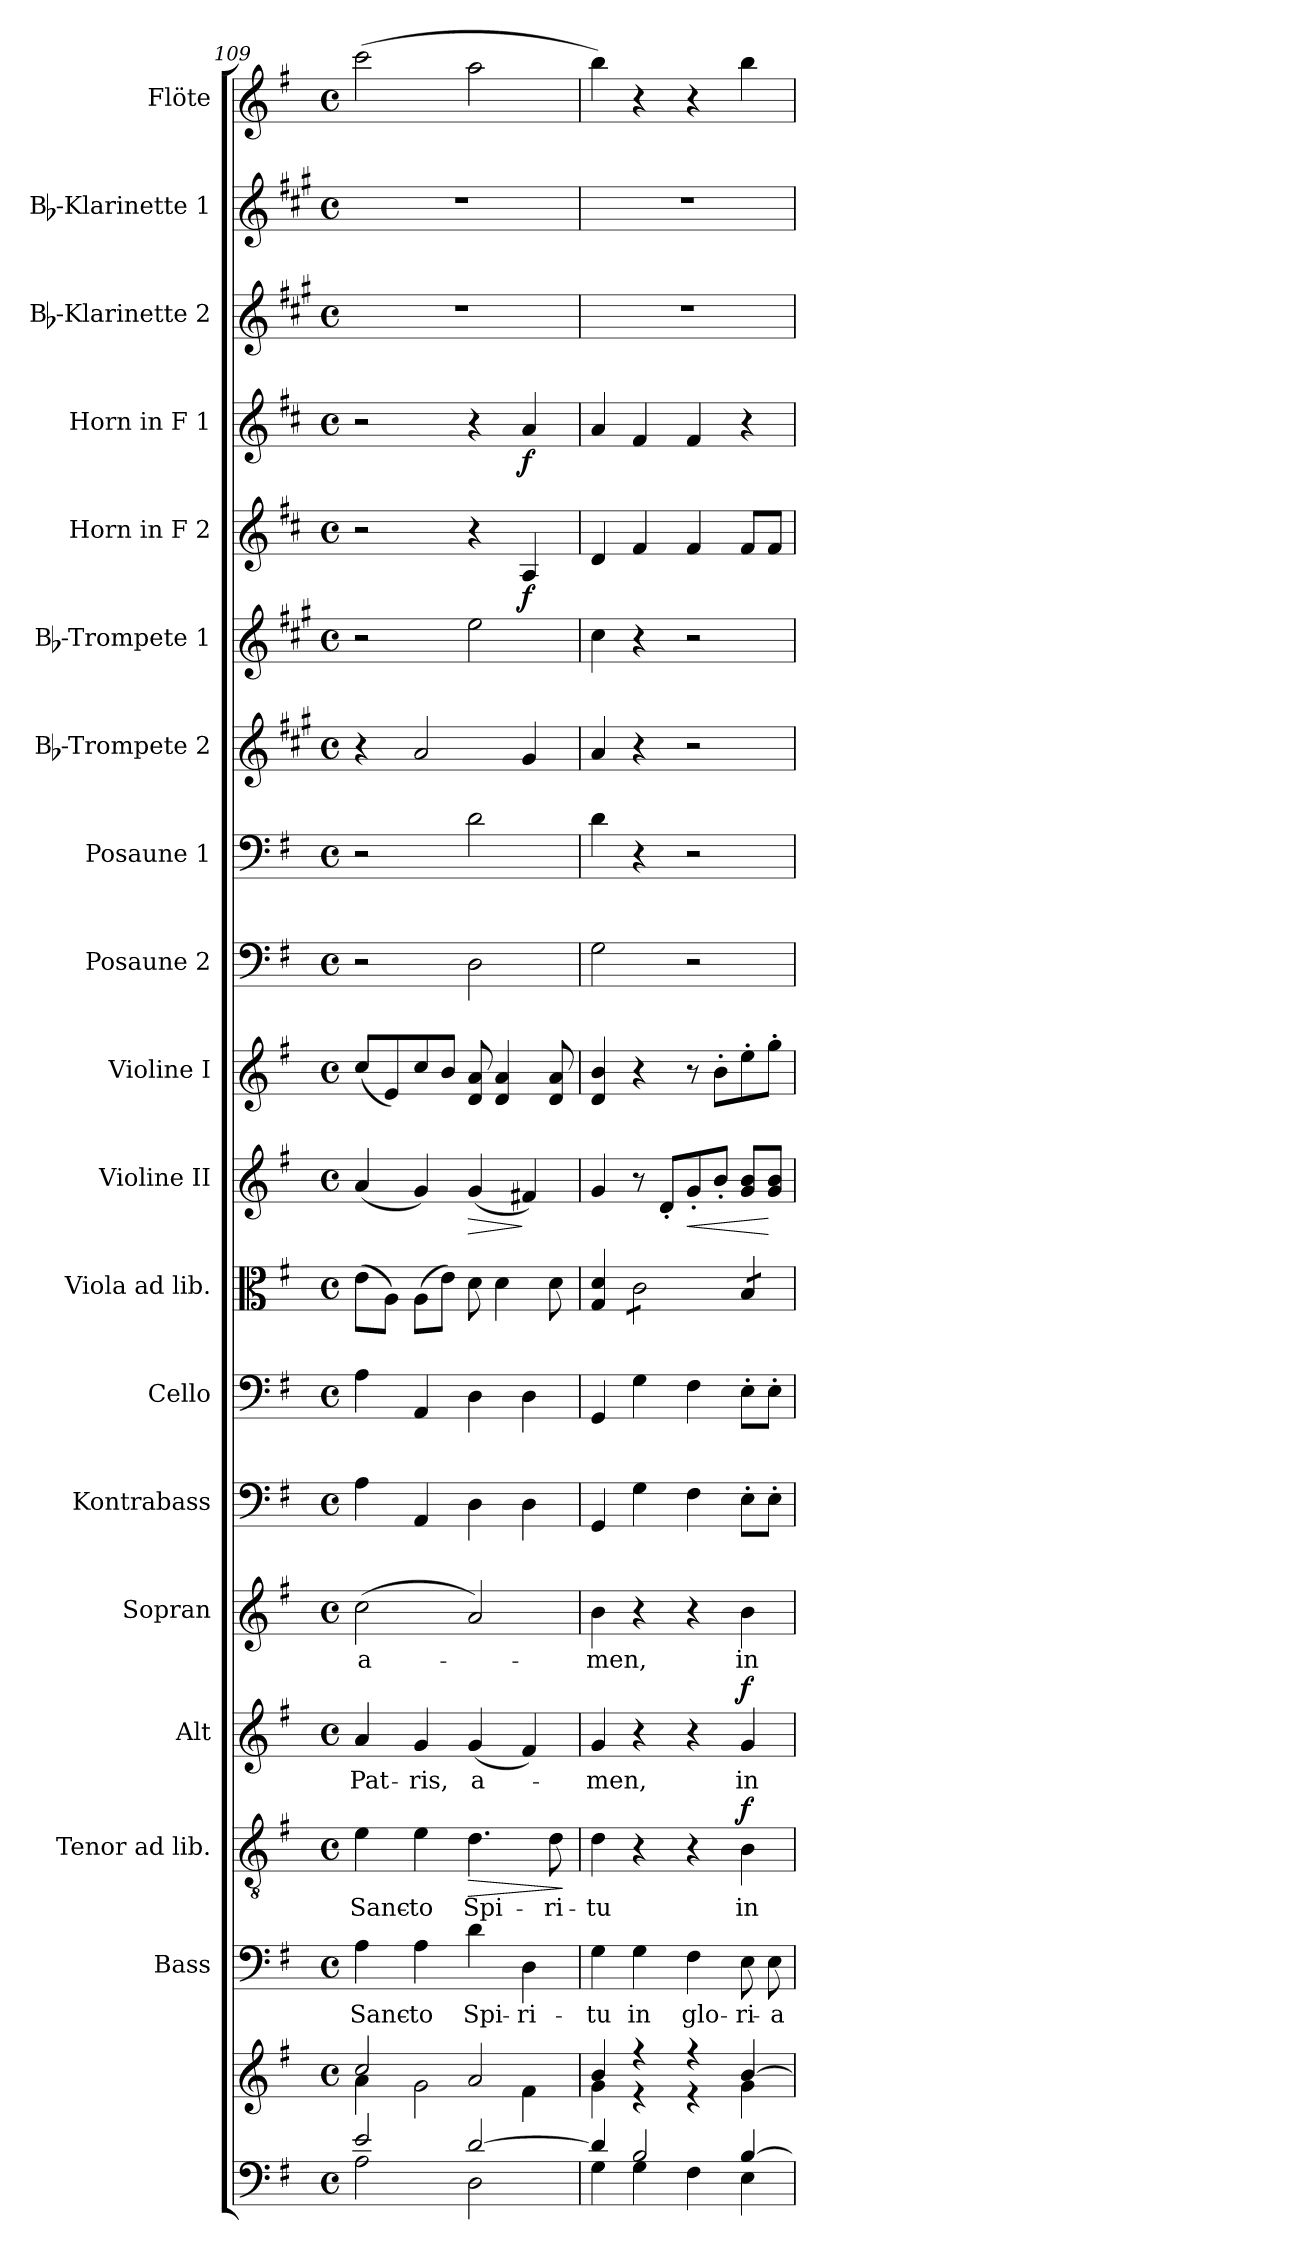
**kern	**kern	**kern	**text	**kern	**text	**dynam	**kern	**text	**dynam	**kern	**text	**kern	**kern	**kern	**kern	**dynam	**kern	**kern	**kern	**kern	**kern	**kern	**dynam	**kern	**dynam	**kern	**kern	**kern
*part19	*part19	*part18	*part18	*part17	*part17	*part17	*part16	*part16	*part16	*part15	*part15	*part14	*part13	*part12	*part11	*part11	*part10	*part9	*part8	*part7	*part6	*part5	*part5	*part4	*part4	*part3	*part2	*part1
*staff20	*staff19	*staff18	*staff18	*staff17	*staff17	*staff17	*staff16	*staff16	*staff16	*staff15	*staff15	*staff14	*staff13	*staff12	*staff11	*staff11	*staff10	*staff9	*staff8	*staff7	*staff6	*staff5	*staff5	*staff4	*staff4	*staff3	*staff2	*staff1
*	*	*I"Bass	*	*I"Tenor ad lib.	*	*	*I"Alt	*	*	*I"Sopran	*	*I"Kontrabass	*I"Cello	*I"Viola ad lib.	*I"Violine II	*	*I"Violine I	*I"Posaune 2	*I"Posaune 1	*I"Bb-Trompete 2	*I"Bb-Trompete 1	*I"Horn in F 2	*	*I"Horn in F 1	*	*I"Bb-Klarinette 2	*I"Bb-Klarinette 1	*I"Flöte
*	*	*I'B.	*	*I'T.	*	*	*I'A.	*	*	*I'S.	*	*I'Kb.	*	*I'Vla.	*I'Vl. II	*	*I'Vl. I	*I'Pos. 2	*I'Pos. 1	*I'Bb Trp. 2	*I'Bb Trp. 1	*	*	*	*	*I'Bb Kl. 2	*I'Bb Kl. 1	*I'Fl.
*clefF4	*clefG2	*clefF4	*	*clefGv2	*	*	*clefG2	*	*	*clefG2	*	*clefF4	*clefF4	*clefC3	*clefG2	*	*clefG2	*clefF4	*clefF4	*clefG2	*clefG2	*clefG2	*	*clefG2	*	*clefG2	*clefG2	*clefG2
*	*	*	*	*	*	*	*	*	*	*	*	*ITrd7c12	*	*	*	*	*	*	*	*ITrd1c2	*ITrd1c2	*ITrd4c7	*	*ITrd4c7	*	*ITrd1c2	*ITrd1c2	*
*k[f#]	*k[f#]	*k[f#]	*	*k[f#]	*	*	*k[f#]	*	*	*k[f#]	*	*k[f#]	*k[f#]	*k[f#]	*k[f#]	*	*k[f#]	*k[f#]	*k[f#]	*k[f#]	*k[f#]	*k[f#]	*	*k[f#]	*	*k[f#]	*k[f#]	*k[f#]
*G:	*G:	*G:	*	*G:	*	*	*G:	*	*	*G:	*	*G:	*G:	*G:	*G:	*	*G:	*G:	*G:	*G:	*G:	*G:	*	*G:	*	*G:	*G:	*G:
*M4/4	*M4/4	*M4/4	*	*M4/4	*	*	*M4/4	*	*	*M4/4	*	*M4/4	*M4/4	*M4/4	*M4/4	*	*M4/4	*M4/4	*M4/4	*M4/4	*M4/4	*M4/4	*	*M4/4	*	*M4/4	*M4/4	*M4/4
*met(c)	*met(c)	*met(c)	*	*met(c)	*	*	*met(c)	*	*	*met(c)	*	*met(c)	*met(c)	*met(c)	*met(c)	*	*met(c)	*met(c)	*met(c)	*met(c)	*met(c)	*met(c)	*	*met(c)	*	*met(c)	*met(c)	*met(c)
=109	=109	=109	=109	=109	=109	=109	=109	=109	=109	=109	=109	=109	=109	=109	=109	=109	=109	=109	=109	=109	=109	=109	=109	=109	=109	=109	=109	=109
*^	*^	*	*	*	*	*	*	*	*	*	*	*	*	*	*	*	*	*	*	*	*	*	*	*	*	*	*	*
!	!	!	!	!	!LO:LY:b	!	!LO:LY:b	!	!	!LO:LY:b	!	!	!LO:LY:b	!	!	!	!	!	!	!	!	!	!	!	!	!	!	!	!	!
2e/	2A\	2cc/	4a\	4A\	Sanc-	4e\	Sanc-	.	4a/	Pat-	.	(>2cc\	a-	4AA\	4A\	(>8e\L	(<4a/	.	(<8cc/L	2r	2r	4r	2r	2r	.	2r	.	1r	1r	(>2ccc\
.	.	.	.	.	.	.	.	.	.	.	.	.	.	.	.	8A\J)	.	.	8e/)	.	.	.	.	.	.	.	.	.	.	.
!	!	!	!	!	!LO:LY:b	!	!LO:LY:b	!	!	!LO:LY:b	!	!	!	!	!	!	!	!	!	!	!	!	!	!	!	!	!	!	!	!
.	.	.	2g\	4A\	-to	4e\	-to	.	4g/	-ris,	.	.	.	4AAA/	4AA/	(>8A\L	4g/)	.	8cc/	.	.	2g/	.	.	.	.	.	.	.	.
.	.	.	.	.	.	.	.	.	.	.	.	.	.	.	.	8e\J)	.	.	8b/J	.	.	.	.	.	.	.	.	.	.	.
!	!	!	!	!	!LO:LY:b	!	!LO:LY:b	!LO:HP:b	!	!LO:LY:b	!	!	!	!	!	!	!	!LO:HP:b	!	!	!	!	!	!	!	!	!	!	!	!
[>2d/	2D\	2a/	.	4d\	Spi-	4.d\	Spi-	>	(<4g/	a-	.	2a/)	.	4DD\	4D\	8d\	(<4g/	>	8d/ 8a/	2D\	2d\	.	2dd\	4r	.	4r	.	.	.	2aa\
.	.	.	.	.	.	.	.	.	.	.	.	.	.	.	.	4d\	.	.	4d/ 4a/	.	.	.	.	.	.	.	.	.	.	.
!	!	!	!	!	!LO:LY:b	!	!	!	!	!	!	!	!	!	!	!	!	!	!	!	!	!	!	!	!LO:DY:b	!	!LO:DY:b	!	!	!
.	.	.	4f#\	4D\	-ri-	.	.	.	4f#/)	.	.	.	.	4DD\	4D\	.	4f#X/)	]	.	.	.	4f#/	.	4D/	f	4d/	f	.	.	.
!	!	!	!	!	!	!	!LO:LY:b	!	!	!	!	!	!	!	!	!	!	!	!	!	!	!	!	!	!	!	!	!	!	!
.	.	.	.	.	.	8d\	-ri-	.	.	.	.	.	.	.	.	8d\	.	.	8d/ 8a/	.	.	.	.	.	.	.	.	.	.	.
*v	*v	*	*	*	*	*	*	*	*	*	*	*	*	*	*	*	*	*	*	*	*	*	*	*	*	*	*	*	*	*
*	*v	*v	*	*	*	*	*	*	*	*	*	*	*	*	*	*	*	*	*	*	*	*	*	*	*	*	*	*	*
.	.	.	.	.	.	]	.	.	.	.	.	.	.	.	.	.	.	.	.	.	.	.	.	.	.	.	.	.
=110	=110	=110	=110	=110	=110	=110	=110	=110	=110	=110	=110	=110	=110	=110	=110	=110	=110	=110	=110	=110	=110	=110	=110	=110	=110	=110	=110	=110
*^	*^	*	*	*	*	*	*	*	*	*	*	*	*	*	*	*	*	*	*	*	*	*	*	*	*	*	*	*
!	!	!	!	!	!LO:LY:b	!	!LO:LY:b	!	!	!LO:LY:b	!	!	!LO:LY:b	!	!	!	!	!	!	!	!	!	!	!	!	!	!	!	!	!
4d/]	4G\	4b/	4g\	4G\	-tu	4d\	-tu	.	4g/	-men,	.	4b\	-men,	4GGG/	4GG/	4G/ 4d/	4g/	.	4d/ 4b/	2G\	4d\	4g/	4b\	4G/	.	4d/	.	1r	1r	4bb\)
!	!	!	!	!	!LO:LY:b	!	!	!	!	!	!	!	!	!	!	!	!	!	!	!	!	!	!	!	!	!	!	!	!	!
*	*	*	*	*	*	*	*	*	*	*	*	*	*	*	*	*tremolo	*	*	*	*	*	*	*	*	*	*	*	*	*	*
2B/	4G\	4r	4r	4G\	in	4r	.	.	4r	.	.	4r	.	4GG\	4G\	8c\L	8r	.	4r	.	4r	4r	4r	4B/	.	4B/	.	.	.	4r
.	.	.	.	.	.	.	.	.	.	.	.	.	.	.	.	8c\	8d'</L	.	.	.	.	.	.	.	.	.	.	.	.	.
!	!	!	!	!	!LO:LY:b	!	!	!	!	!	!	!	!	!	!	!	!	!LO:HP:b	!	!	!	!	!	!	!	!	!	!	!	!
.	4F#\	4r	4r	4F#\	glo-	4r	.	.	4r	.	.	4r	.	4FF#\	4F#\	8c\	8g'</	<	8r	2r	2r	2r	2r	4B/	.	4B/	.	.	.	4r
.	.	.	.	.	.	.	.	.	.	.	.	.	.	.	.	8c\J	8b'</J	.	8b'>\L	.	.	.	.	.	.	.	.	.	.	.
!	!	!	!	!	!LO:LY:b	!	!LO:LY:b	!LO:DY:a	!	!LO:LY:b	!LO:DY:a	!	!LO:LY:b	!	!	!	!	!	!	!	!	!	!	!	!	!	!	!	!	!
[>4B/	4E\	[>4b/	4g\	8E\	-ri-	4B\	in	f	4g/	in	f	4b\	in	8EE'>\L	8E'>\L	8B/L	8g/ 8b/L	.	8ee'>\	.	.	.	.	8B/L	.	4r	.	.	.	4bb\
!	!	!	!	!	!LO:LY:b	!	!	!	!	!	!	!	!	!	!	!	!	!	!	!	!	!	!	!	!	!	!	!	!	!
.	.	.	.	8E\	-a	.	.	.	.	.	.	.	.	8EE'>\J	8E'>\J	8B/J	8g/ 8b/J	[	8gg'>\J	.	.	.	.	8B/J	.	.	.	.	.	.
*	*	*	*	*	*	*	*	*	*	*	*	*	*	*	*	*Xtremolo	*	*	*	*	*	*	*	*	*	*	*	*	*	*
*v	*v	*	*	*	*	*	*	*	*	*	*	*	*	*	*	*	*	*	*	*	*	*	*	*	*	*	*	*	*	*
*	*v	*v	*	*	*	*	*	*	*	*	*	*	*	*	*	*	*	*	*	*	*	*	*	*	*	*	*	*	*
=	=	=	=	=	=	=	=	=	=	=	=	=	=	=	=	=	=	=	=	=	=	=	=	=	=	=	=	=
*-	*-	*-	*-	*-	*-	*-	*-	*-	*-	*-	*-	*-	*-	*-	*-	*-	*-	*-	*-	*-	*-	*-	*-	*-	*-	*-	*-	*-
